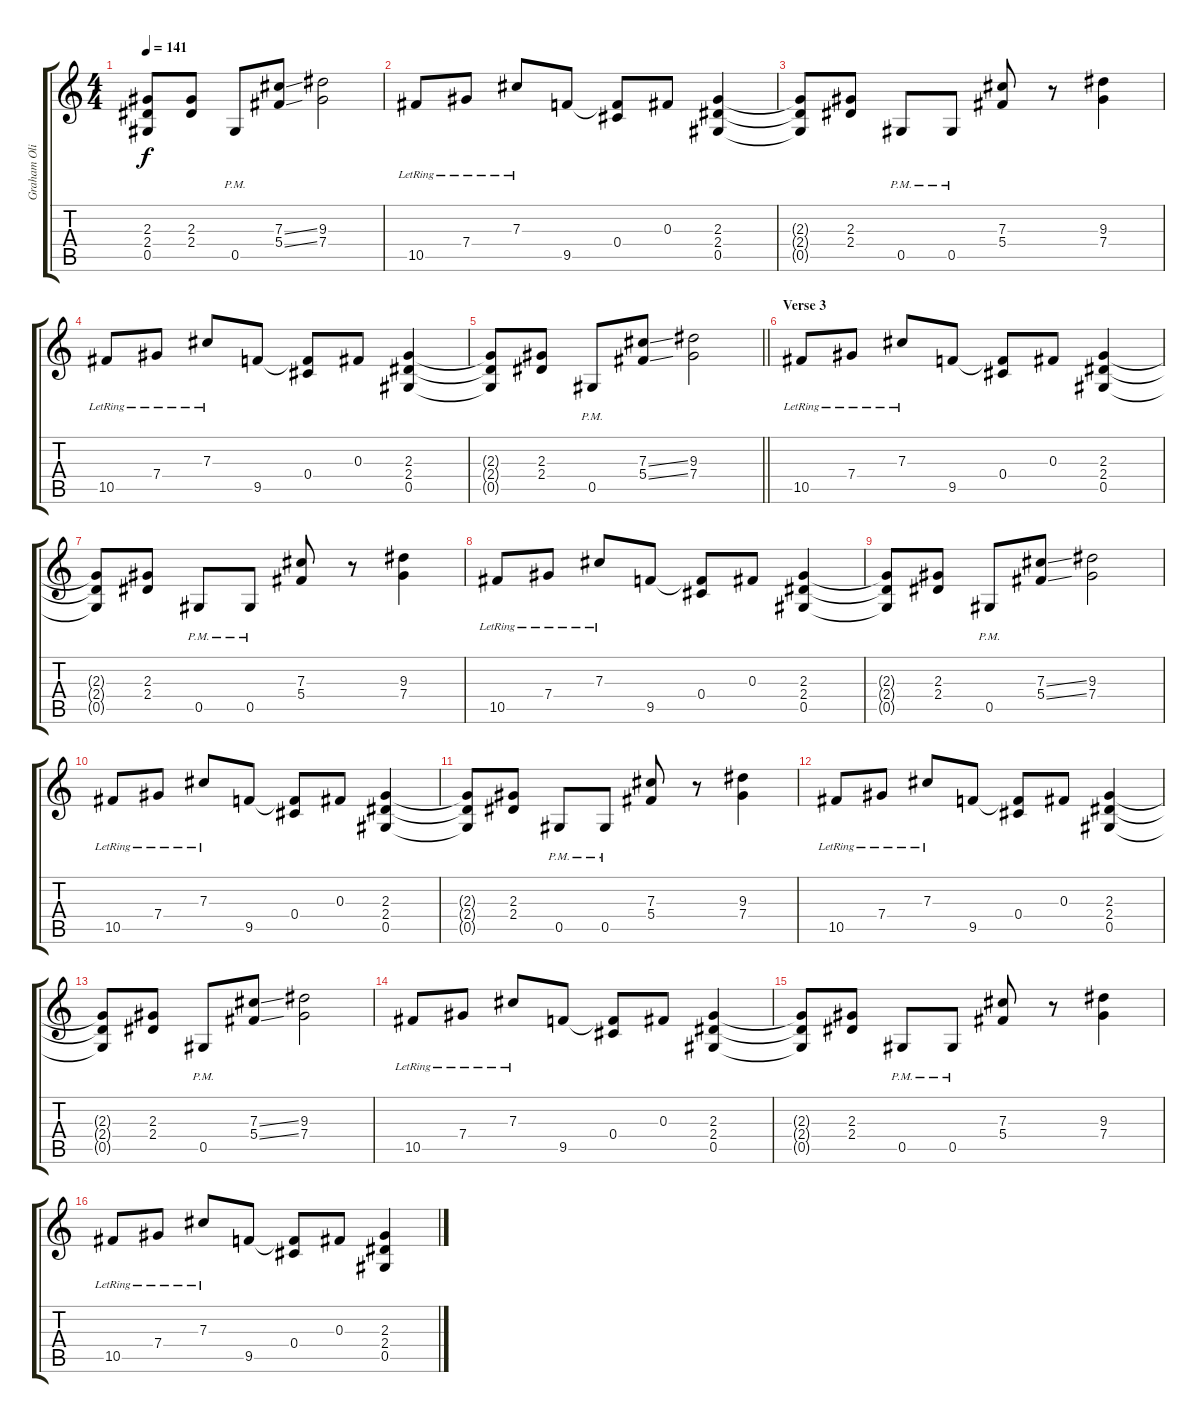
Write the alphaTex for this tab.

\track ("Graham Oliver" "Graham Oli") {instrument overdrivenguitar}
\staff {score tabs}
\tuning (Eb4 Bb3 Gb3 Db3 Ab2 Eb2) {hide}
\ts (4 4)
\tempo 141
\clef g2
\ks c
(2.3{t} 2.4{t} 0.5{t}).8{dy f} (2.3 2.4).8 0.5{pm}.8 (7.3{ss} 5.4{ss}).8 (9.3 7.4).2 |
10.5{lr}.8 7.4{lr}.8 7.3{lr}.8 9.5.8 (0.4 9.5{t}).8 0.3.8 (2.3 2.4 0.5).4 |
(2.3{t} 2.4{t} 0.5{t}).8 (2.3 2.4).8 0.5{pm}.8 0.5{pm}.8 (7.3 5.4).8 r.8 (9.3 7.4).4 |
10.5{lr}.8 7.4{lr}.8 7.3{lr}.8 9.5.8 (0.4 9.5{t}).8 0.3.8 (2.3 2.4 0.5).4 |
\barLineRight lightlight
(2.3{t} 2.4{t} 0.5{t}).8 (2.3 2.4).8 0.5{pm}.8 (7.3{ss} 5.4{ss}).8 (9.3 7.4).2 |
\section ("" "Verse 3")
10.5{lr}.8 7.4{lr}.8 7.3{lr}.8 9.5.8 (0.4 9.5{t}).8 0.3.8 (2.3 2.4 0.5).4 |
(2.3{t} 2.4{t} 0.5{t}).8 (2.3 2.4).8 0.5{pm}.8 0.5{pm}.8 (7.3 5.4).8 r.8 (9.3 7.4).4 |
10.5{lr}.8 7.4{lr}.8 7.3{lr}.8 9.5.8 (0.4 9.5{t}).8 0.3.8 (2.3 2.4 0.5).4 |
(2.3{t} 2.4{t} 0.5{t}).8 (2.3 2.4).8 0.5{pm}.8 (7.3{ss} 5.4{ss}).8 (9.3 7.4).2 |
10.5{lr}.8 7.4{lr}.8 7.3{lr}.8 9.5.8 (0.4 9.5{t}).8 0.3.8 (2.3 2.4 0.5).4 |
(2.3{t} 2.4{t} 0.5{t}).8 (2.3 2.4).8 0.5{pm}.8 0.5{pm}.8 (7.3 5.4).8 r.8 (9.3 7.4).4 |
10.5{lr}.8 7.4{lr}.8 7.3{lr}.8 9.5.8 (0.4 9.5{t}).8 0.3.8 (2.3 2.4 0.5).4 |
(2.3{t} 2.4{t} 0.5{t}).8 (2.3 2.4).8 0.5{pm}.8 (7.3{ss} 5.4{ss}).8 (9.3 7.4).2 |
10.5{lr}.8 7.4{lr}.8 7.3{lr}.8 9.5.8 (0.4 9.5{t}).8 0.3.8 (2.3 2.4 0.5).4 |
(2.3{t} 2.4{t} 0.5{t}).8 (2.3 2.4).8 0.5{pm}.8 0.5{pm}.8 (7.3 5.4).8 r.8 (9.3 7.4).4 |
10.5{lr}.8 7.4{lr}.8 7.3{lr}.8 9.5.8 (0.4 9.5{t}).8 0.3.8 (2.3 2.4 0.5).4
